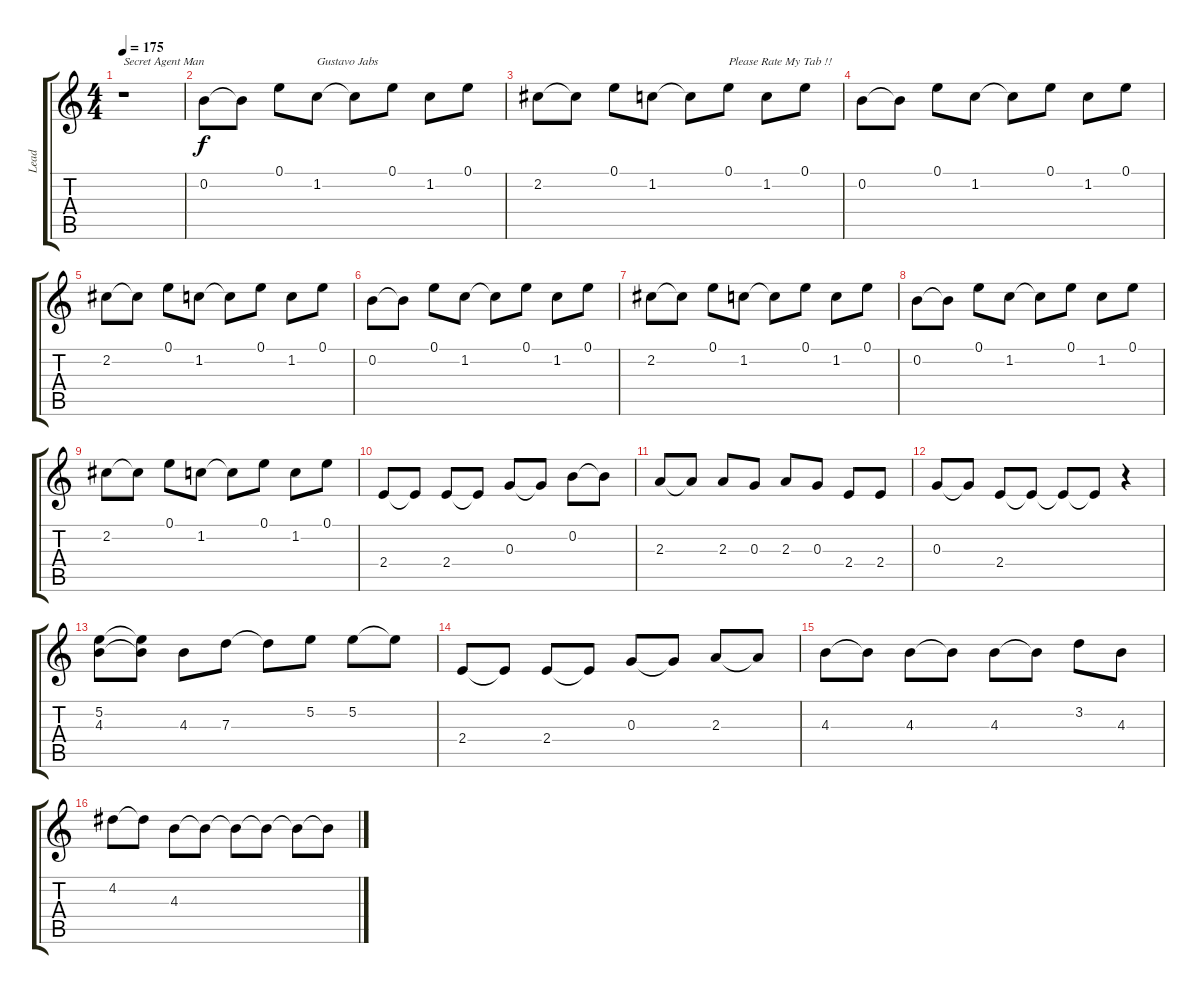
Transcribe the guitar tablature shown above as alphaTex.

\track ("Lead" "Lead") {instrument electricguitarclean}
\staff {score tabs}
\tuning (E4 B3 G3 D3 A2 E2) {hide}
\ts (4 4)
\tempo 175
\clef g2
\ks c
r.1{txt "Secret Agent Man" dy f instrument electricguitarclean} |
0.2.8 0.2{t}.8 0.1.8 1.2.8{txt "Gustavo Jabs"} 1.2{t}.8 0.1.8 1.2.8 0.1.8 |
2.2.8 2.2{t}.8 0.1.8 1.2.8 1.2{t}.8 0.1.8{txt "Please Rate My Tab !!"} 1.2.8 0.1.8 |
0.2.8 0.2{t}.8 0.1.8 1.2.8 1.2{t}.8 0.1.8 1.2.8 0.1.8 |
2.2.8 2.2{t}.8 0.1.8 1.2.8 1.2{t}.8 0.1.8 1.2.8 0.1.8 |
0.2.8 0.2{t}.8 0.1.8 1.2.8 1.2{t}.8 0.1.8 1.2.8 0.1.8 |
2.2.8 2.2{t}.8 0.1.8 1.2.8 1.2{t}.8 0.1.8 1.2.8 0.1.8 |
0.2.8 0.2{t}.8 0.1.8 1.2.8 1.2{t}.8 0.1.8 1.2.8 0.1.8 |
2.2.8 2.2{t}.8 0.1.8 1.2.8 1.2{t}.8 0.1.8 1.2.8 0.1.8 |
2.4.8 2.4{t}.8 2.4.8 2.4{t}.8 0.3.8 0.3{t}.8 0.2.8 0.2{t}.8 |
2.3.8 2.3{t}.8 2.3.8 0.3.8 2.3.8 0.3.8 2.4.8 2.4.8 |
0.3.8 0.3{t}.8 2.4.8 2.4{t}.8 2.4{t}.8 2.4{t}.8 r.4 |
(5.2 4.3).8 (5.2{t} 4.3{t}).8 4.3.8 7.3.8 7.3{t}.8 5.2.8 5.2.8 5.2{t}.8 |
2.4.8 2.4{t}.8 2.4.8 2.4{t}.8 0.3.8 0.3{t}.8 2.3.8 2.3{t}.8 |
4.3.8 4.3{t}.8 4.3.8 4.3{t}.8 4.3.8 4.3{t}.8 3.2.8 4.3.8 |
4.2.8 4.2{t}.8 4.3.8 4.3{t}.8 4.3{t}.8 4.3{t}.8 4.3{t}.8 4.3{t}.8
